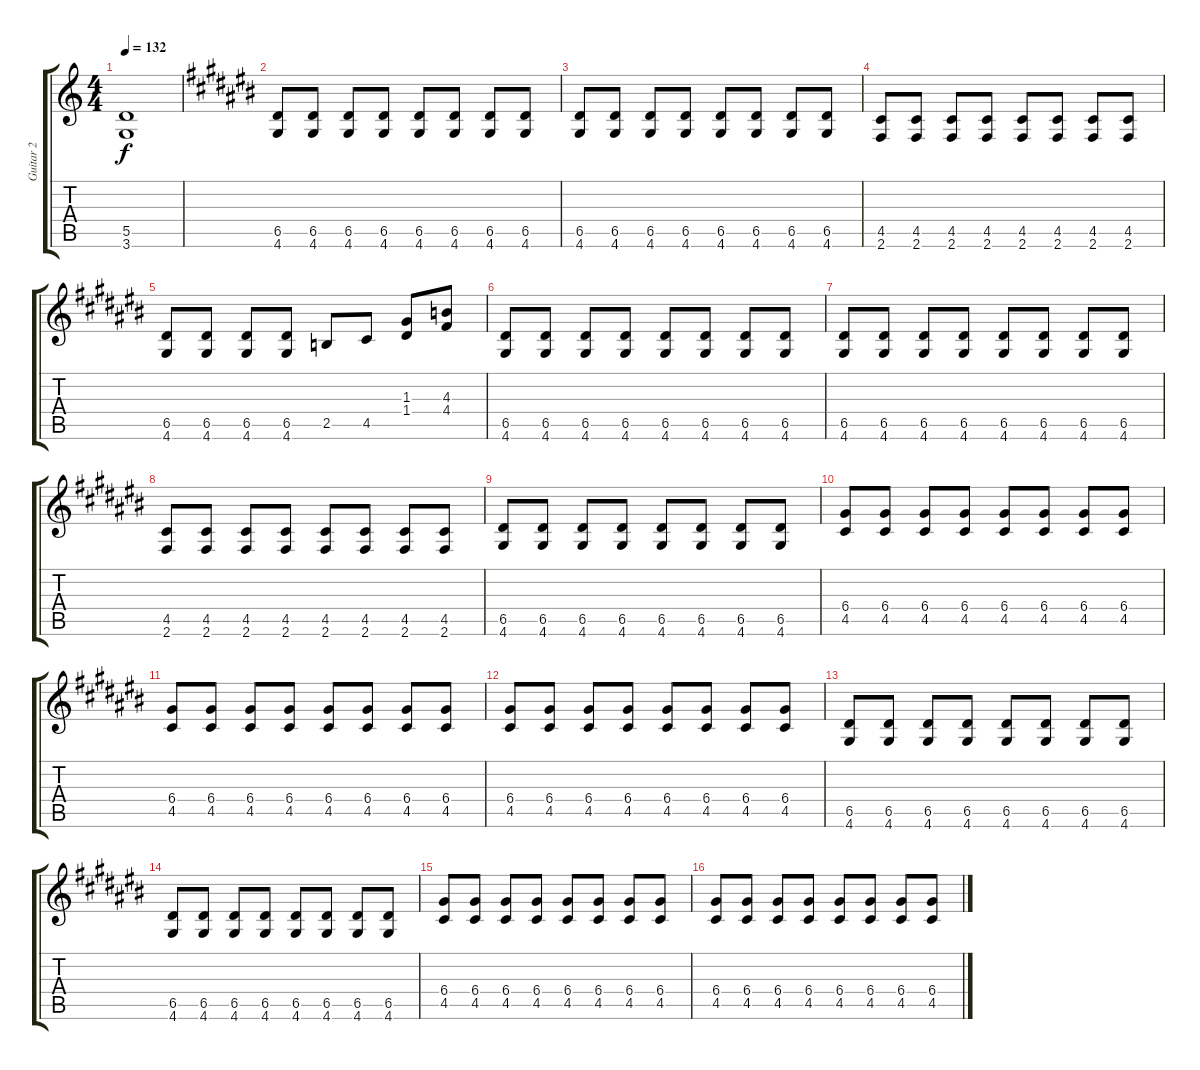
\track ("Guitar 2" "Guitar 2") {instrument electricguitarclean}
\staff {score tabs}
\tuning (E4 B3 G3 D3 A2 E2) {hide}
\ts (4 4)
\tempo 132
\clef g2
\ks c
(5.5 3.6).1{dy f} |
\ks c#
(6.5 4.6).8 (6.5 4.6).8 (6.5 4.6).8 (6.5 4.6).8 (6.5 4.6).8 (6.5 4.6).8 (6.5 4.6).8 (6.5 4.6).8 |
(6.5 4.6).8 (6.5 4.6).8 (6.5 4.6).8 (6.5 4.6).8 (6.5 4.6).8 (6.5 4.6).8 (6.5 4.6).8 (6.5 4.6).8 |
(4.5 2.6).8 (4.5 2.6).8 (4.5 2.6).8 (4.5 2.6).8 (4.5 2.6).8 (4.5 2.6).8 (4.5 2.6).8 (4.5 2.6).8 |
(6.5 4.6).8 (6.5 4.6).8 (6.5 4.6).8 (6.5 4.6).8 2.5.8 4.5.8 (1.3 1.4).8 (4.3 4.4).8 |
(6.5 4.6).8 (6.5 4.6).8 (6.5 4.6).8 (6.5 4.6).8 (6.5 4.6).8 (6.5 4.6).8 (6.5 4.6).8 (6.5 4.6).8 |
(6.5 4.6).8 (6.5 4.6).8 (6.5 4.6).8 (6.5 4.6).8 (6.5 4.6).8 (6.5 4.6).8 (6.5 4.6).8 (6.5 4.6).8 |
(4.5 2.6).8 (4.5 2.6).8 (4.5 2.6).8 (4.5 2.6).8 (4.5 2.6).8 (4.5 2.6).8 (4.5 2.6).8 (4.5 2.6).8 |
(6.5 4.6).8 (6.5 4.6).8 (6.5 4.6).8 (6.5 4.6).8 (6.5 4.6).8 (6.5 4.6).8 (6.5 4.6).8 (6.5 4.6).8 |
(6.4 4.5).8 (6.4 4.5).8 (6.4 4.5).8 (6.4 4.5).8 (6.4 4.5).8 (6.4 4.5).8 (6.4 4.5).8 (6.4 4.5).8 |
(6.4 4.5).8 (6.4 4.5).8 (6.4 4.5).8 (6.4 4.5).8 (6.4 4.5).8 (6.4 4.5).8 (6.4 4.5).8 (6.4 4.5).8 |
(6.4 4.5).8 (6.4 4.5).8 (6.4 4.5).8 (6.4 4.5).8 (6.4 4.5).8 (6.4 4.5).8 (6.4 4.5).8 (6.4 4.5).8 |
(6.5 4.6).8 (6.5 4.6).8 (6.5 4.6).8 (6.5 4.6).8 (6.5 4.6).8 (6.5 4.6).8 (6.5 4.6).8 (6.5 4.6).8 |
(6.5 4.6).8 (6.5 4.6).8 (6.5 4.6).8 (6.5 4.6).8 (6.5 4.6).8 (6.5 4.6).8 (6.5 4.6).8 (6.5 4.6).8 |
(6.4 4.5).8 (6.4 4.5).8 (6.4 4.5).8 (6.4 4.5).8 (6.4 4.5).8 (6.4 4.5).8 (6.4 4.5).8 (6.4 4.5).8 |
(6.4 4.5).8 (6.4 4.5).8 (6.4 4.5).8 (6.4 4.5).8 (6.4 4.5).8 (6.4 4.5).8 (6.4 4.5).8 (6.4 4.5).8
